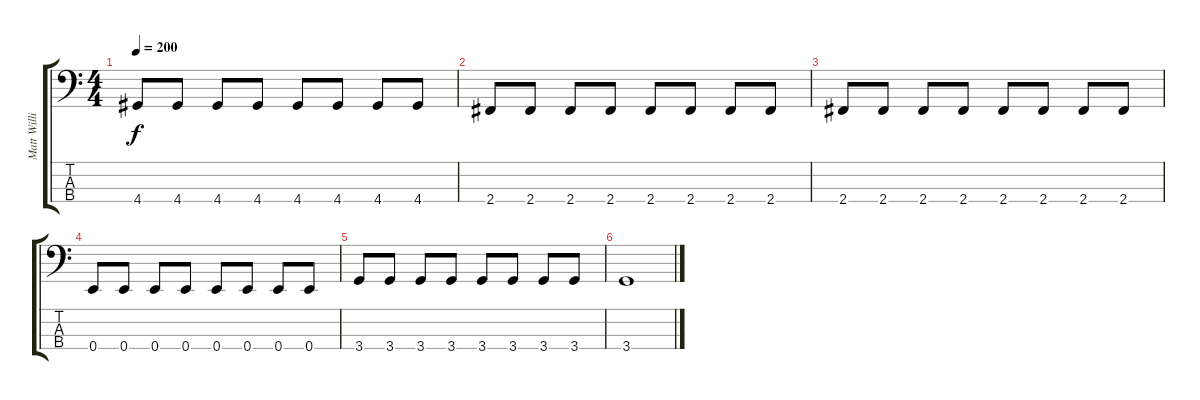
\track ("Matt Willis" "Matt Willi") {instrument electricbasspick}
\staff {score tabs}
\tuning (G2 D2 A1 E1) {hide}
\ts (4 4)
\tempo 200
\clef f4
\ks c
4.4.8{dy f} 4.4.8 4.4.8 4.4.8 4.4.8 4.4.8 4.4.8 4.4.8 |
2.4.8 2.4.8 2.4.8 2.4.8 2.4.8 2.4.8 2.4.8 2.4.8 |
2.4.8 2.4.8 2.4.8 2.4.8 2.4.8 2.4.8 2.4.8 2.4.8 |
0.4.8 0.4.8 0.4.8 0.4.8 0.4.8 0.4.8 0.4.8 0.4.8 |
3.4.8 3.4.8 3.4.8 3.4.8 3.4.8 3.4.8 3.4.8 3.4.8 |
3.4.1
